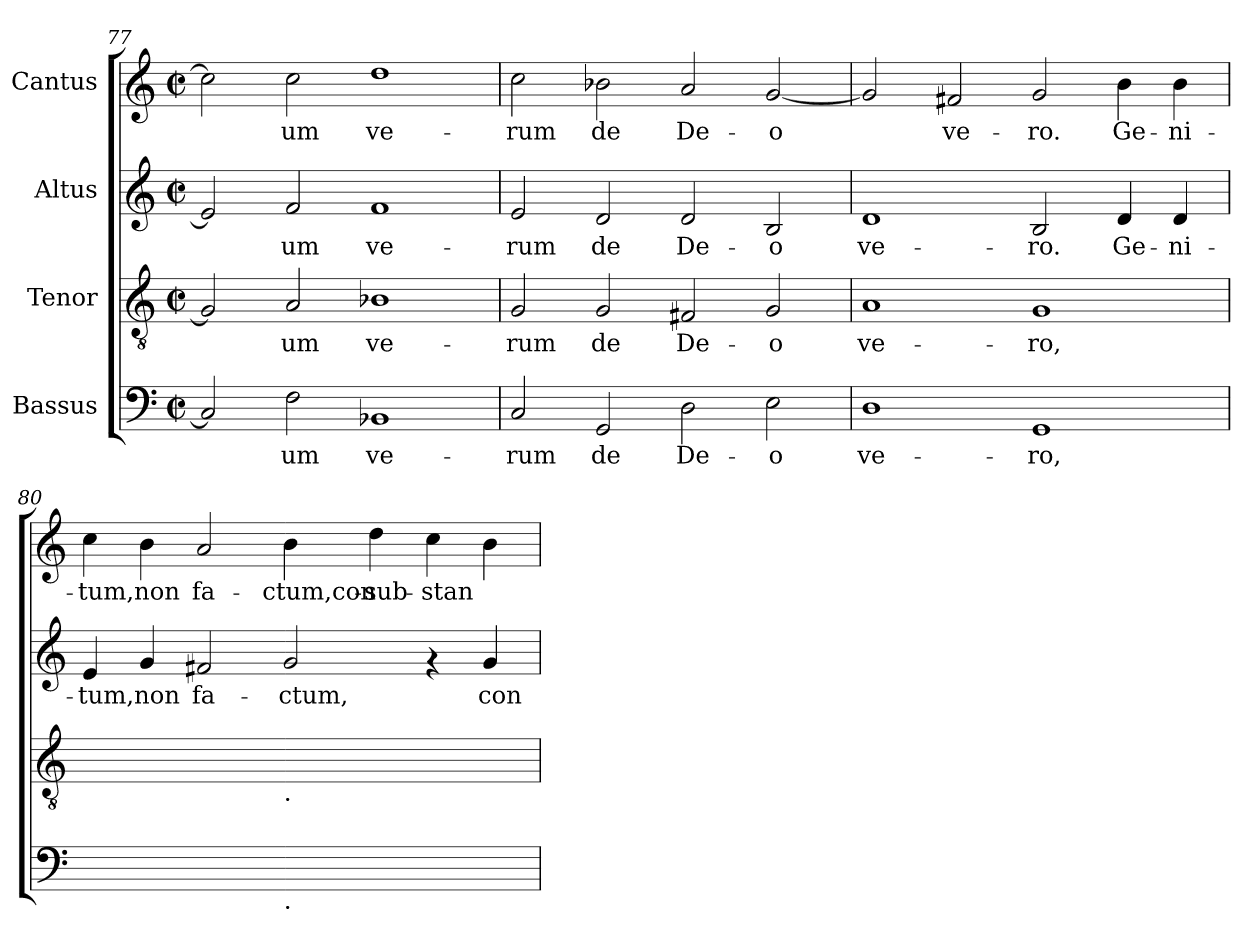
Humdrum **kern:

**kern	**text	**kern	**text	**kern	**text	**kern	**text
*part4	*part4	*part3	*part3	*part2	*part2	*part1	*part1
*staff4	*staff4	*staff3	*staff3	*staff2	*staff2	*staff1	*staff1
*I"Bassus	*	*I"Tenor	*	*I"Altus	*	*I"Cantus	*
*clefF4	*	*clefGv2	*	*clefG2	*	*clefG2	*
*k[]	*	*k[]	*	*k[]	*	*k[]	*
*C:	*	*C:	*	*C:	*	*C:	*
*M2/2	*	*M2/2	*	*M2/2	*	*M2/2	*
*met(c|)	*	*met(c|)	*	*met(c|)	*	*met(c|)	*
=77	=77	=77	=77	=77	=77	=77	=77
!	!LO:LY:b:cj	!	!LO:LY:b	!	!LO:LY:b:cj	!	!LO:LY:b:cj
2C/]	--	2G/]	--	2e/]	--	2cc\]	--
!	!LO:LY:b:cj	!	!LO:LY:b	!	!LO:LY:b:cj	!	!LO:LY:b:cj
2F\	-um	2A/	-um	2f/	-um	2cc\	-um
!	!LO:LY:b:cj	!	!LO:LY:b	!	!LO:LY:b:cj	!	!LO:LY:b:cj
1BB-X	ve-	1B-X	ve-	1f	ve-	1dd	ve-
=78	=78	=78	=78	=78	=78	=78	=78
!	!LO:LY:b:cj	!	!LO:LY:b	!	!LO:LY:b:cj	!	!LO:LY:b:cj
2C/	-rum	2G/	-rum	2e/	-rum	2cc\	-rum
!	!LO:LY:b:cj	!	!LO:LY:b	!	!LO:LY:b:cj	!	!LO:LY:b:cj
2GG/	de	2G/	de	2d/	de	2b-X\	de
!	!LO:LY:b:cj	!	!LO:LY:b	!	!LO:LY:b:cj	!	!LO:LY:b:cj
2D\	De-	2F#X/	De-	2d/	De-	2a/	De-
!	!LO:LY:b:cj	!	!LO:LY:b	!	!LO:LY:b:cj	!	!LO:LY:b:cj
2E\	-o	2G/	-o	2B/	-o	[<2g/	-o
=79	=79	=79	=79	=79	=79	=79	=79
!	!LO:LY:b:cj	!	!LO:LY:b	!	!LO:LY:b:cj	!	!LO:LY:b:cj
1D	ve-	1A	ve-	1d	ve-	2g/]	.
!	!	!	!	!	!	!	!LO:LY:b:cj
.	.	.	.	.	.	2f#X/	ve-
!	!LO:LY:b:cj	!	!LO:LY:b	!	!LO:LY:b:cj	!	!LO:LY:b:cj
1GG	-ro,	1G	-ro,	2B/	-ro.	2g/	-ro.
!	!	!	!	!	!LO:LY:b:cj	!	!LO:LY:b:cj
.	.	.	.	4d/	Ge-	4b\	Ge-
!	!	!	!	!	!LO:LY:b:cj	!	!LO:LY:b:cj
.	.	.	.	4d/	-ni-	4b\	-ni-
!!LO:PB:g=z
=80	=80	=80	=80	=80	=80	=80	=80
!	!	!	!	!	!LO:LY:b:cj	!	!LO:LY:b:cj
1ryy	.	1ryy	.	4e/	-tum,non	4cc\	-tum,non
!	!	!	!	!	!LO:LY:b:cj	!	!LO:LY:b:cj
.	.	.	.	4g/	.	4b\	.
!	!	!	!	!	!LO:LY:b:cj	!	!LO:LY:b:cj
.	.	.	.	2f#X/	fa-	2a/	fa-
!	!	!LO:TX:b:t=.	!	!	!	!	!
!LO:TX:b:t=.	!	!	!	!	!	!	!
!	!	!	!	!	!LO:LY:b:cj	!	!LO:LY:b:cj
1ryy	.	1ryy	.	2g/	-ctum,	4b\	-ctum,con-
!	!	!	!	!	!	!	!LO:LY:b:cj
.	.	.	.	.	.	4dd\	-sub-
!	!	!	!	!	!	!	!LO:LY:b:cj
.	.	.	.	4rf	.	4cc\	-stan-
!	!	!	!	!	!LO:LY:b:cj	!	!LO:LY:b:cj
.	.	.	.	4g/	con-	4b\	--
=	=	=	=	=	=	=	=
*-	*-	*-	*-	*-	*-	*-	*-
